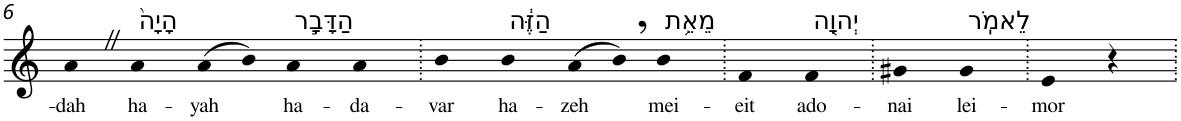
**kern	**text
*part1	*part1
*staff1	*staff1
*I"Piano	*
*I'Pno	*
!!LO:PB:g=z
*clefG2	*
*k[]	*
=6	=6
!	!LO:LY:b
4aZ	-dah
!LO:TX:a:t=הָיָה֙	!
!	!LO:LY:b
4a	ha-
!	!LO:LY:b
(>8a	-yah
8b)	.
!LO:TX:a:t=הַדָּבָ֣ר	!
!	!LO:LY:b
4a	ha-
!	!LO:LY:b
4a	-da-
=7.	=7.
!	!LO:LY:b
4b	-var
!LO:TX:a:t=הַזֶּ֔ה	!
!	!LO:LY:b
4b	ha-
!	!LO:LY:b
(>8a	-zeh
8b,)	.
!LO:TX:a:t=מֵאֵ֥ת	!
!	!LO:LY:b
4b	mei-
=8.	=8.
!	!LO:LY:b
4f	-eit
!LO:TX:a:t=יְהוָ֖ה	!
!	!LO:LY:b
4f	ado-
=9.	=9.
!	!LO:LY:b
4g#X	-nai
!LO:TX:a:t=לֵאמֹֽר	!
!	!LO:LY:b
4g#	lei-
=10.	=10.
!	!LO:LY:b
4e	-mor
4r	.
=.	=.
*-	*-
